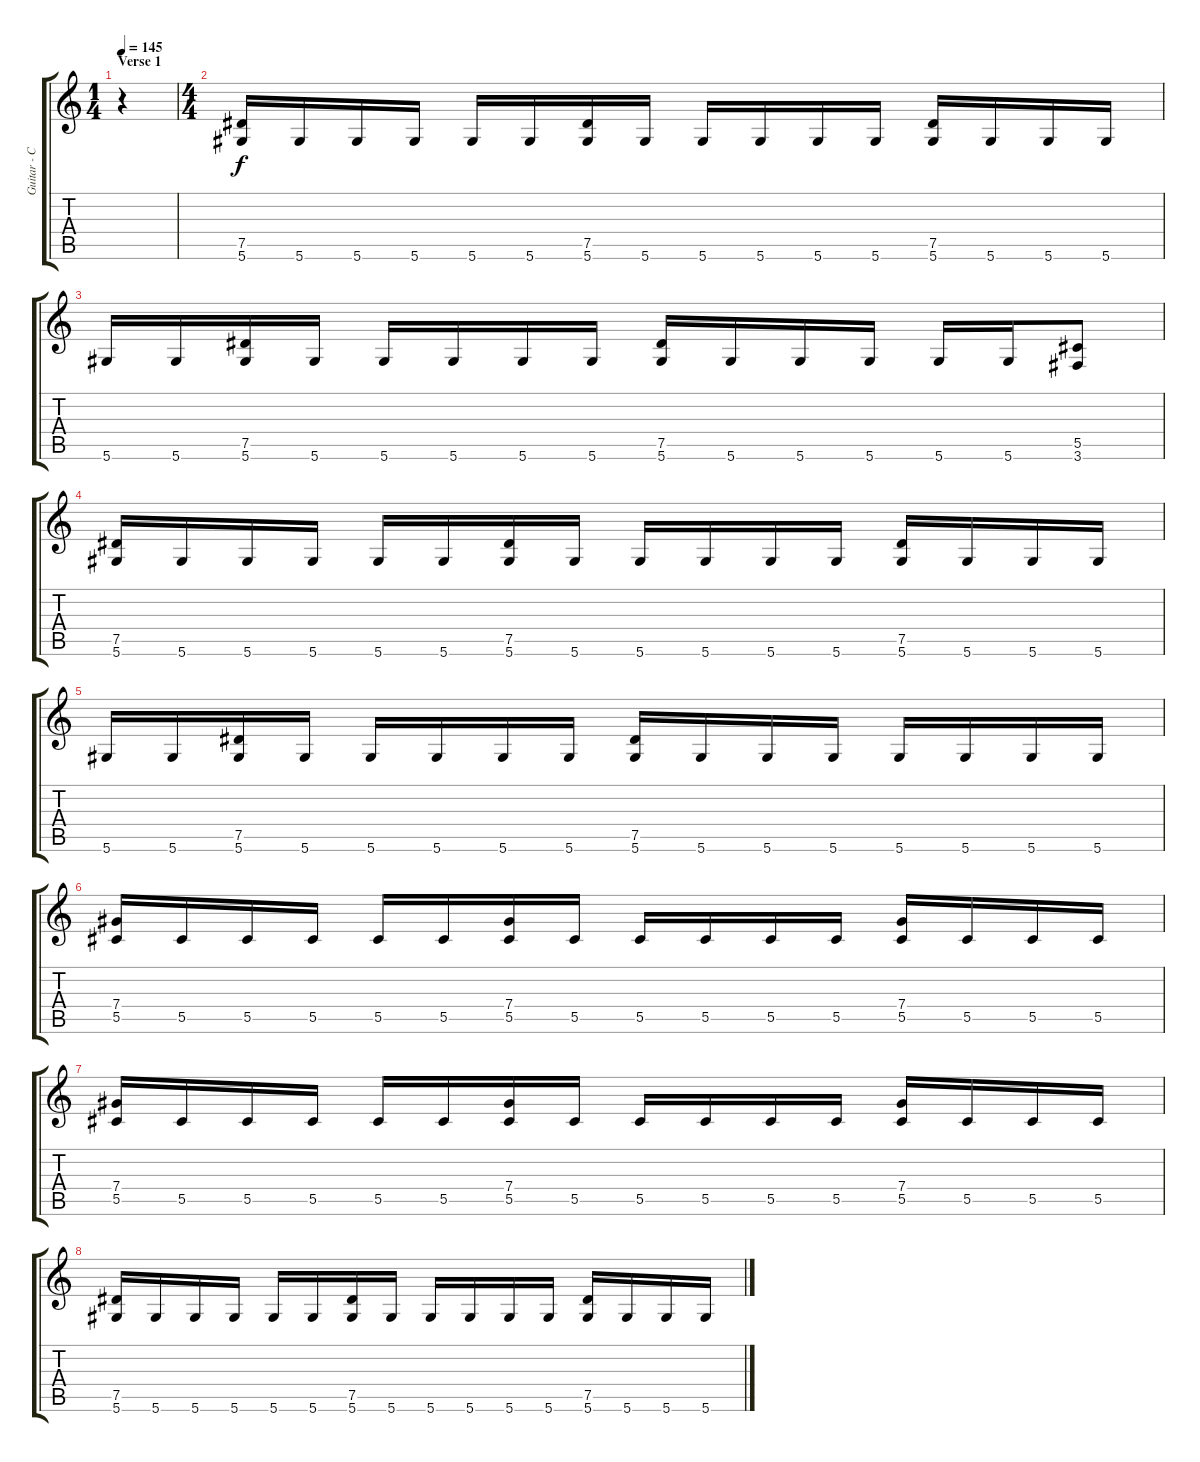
\track ("Guitar - Chris Bay" "Guitar - C") {instrument distortionguitar}
\staff {score tabs}
\tuning (Eb4 Bb3 Gb3 Db3 Ab2 Eb2) {hide}
\ts (1 4)
\section ("" "Verse 1")
\tempo 145
\clef g2
\ks c
r.4{dy f} |
\ts (4 4)
(7.5 5.6).16 5.6.16 5.6.16 5.6.16 5.6.16 5.6.16 (7.5 5.6).16 5.6.16 5.6.16 5.6.16 5.6.16 5.6.16 (7.5 5.6).16 5.6.16 5.6.16 5.6.16 |
5.6.16 5.6.16 (7.5 5.6).16 5.6.16 5.6.16 5.6.16 5.6.16 5.6.16 (7.5 5.6).16 5.6.16 5.6.16 5.6.16 5.6.16 5.6.16 (5.5 3.6).8 |
(7.5 5.6).16 5.6.16 5.6.16 5.6.16 5.6.16 5.6.16 (7.5 5.6).16 5.6.16 5.6.16 5.6.16 5.6.16 5.6.16 (7.5 5.6).16 5.6.16 5.6.16 5.6.16 |
5.6.16 5.6.16 (7.5 5.6).16 5.6.16 5.6.16 5.6.16 5.6.16 5.6.16 (7.5 5.6).16 5.6.16 5.6.16 5.6.16 5.6.16 5.6.16 5.6.16 5.6.16 |
(7.4 5.5).16 5.5.16 5.5.16 5.5.16 5.5.16 5.5.16 (7.4 5.5).16 5.5.16 5.5.16 5.5.16 5.5.16 5.5.16 (7.4 5.5).16 5.5.16 5.5.16 5.5.16 |
(7.4 5.5).16 5.5.16 5.5.16 5.5.16 5.5.16 5.5.16 (7.4 5.5).16 5.5.16 5.5.16 5.5.16 5.5.16 5.5.16 (7.4 5.5).16 5.5.16 5.5.16 5.5.16 |
(7.5 5.6).16 5.6.16 5.6.16 5.6.16 5.6.16 5.6.16 (7.5 5.6).16 5.6.16 5.6.16 5.6.16 5.6.16 5.6.16 (7.5 5.6).16 5.6.16 5.6.16 5.6.16
